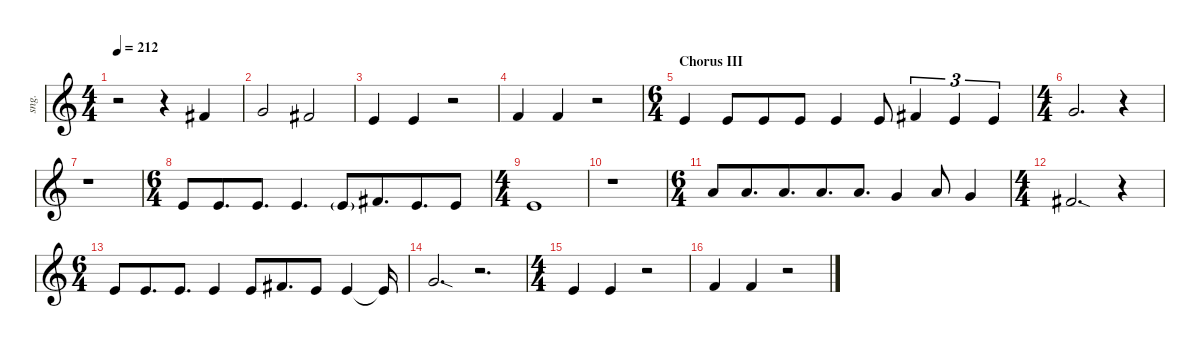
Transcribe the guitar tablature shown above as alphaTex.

\defaultSystemsLayout 4
\hideDynamics
\bracketExtendMode nobrackets
\track ("Vocals" "sng.") {defaultSystemsLayout 4 multiBarRest instrument voiceoohs}
\staff {score}
\tuning (E4 B3 G3 D3 A2 E2)
\ts (4 4)
\tempo 212
\clef g2
\ks c
r.2{dy mf} r.4 7.2{acc #}.4 |
8.2.2 7.2{acc #}.2 |
5.2.4 5.2.4 r.2 |
6.2.4 6.2.4 r.2 |
\ts (6 4)
\beaming (8 6 6)
\section ("" "Chorus III")
5.2.4 5.2.8 5.2.8 5.2.8 5.2.4 5.2.8 7.2{acc #}.4{tu (3 2)} 5.2.4{tu (3 2)} 5.2.4{tu (3 2)} |
\ts (4 4)
\beaming (8 2 2 2 2)
8.2.2{d} r.4 |
r.1 |
\ts (6 4)
\beaming (8 6 6)
5.2.8 5.2.8{d} 5.2.8{d} 5.2.4{d} 5.2{g}.8 7.2{acc #}.8{d} 5.2.8{d} 5.2.8 |
\ts (4 4)
\beaming (8 2 2 2 2)
5.2.1 |
r.1 |
\ts (6 4)
\beaming (8 6 6)
10.2.8 10.2.8{d} 10.2.8{d} 10.2.8{d} 10.2.8{d} 8.2.4 10.2.8 8.2.4 |
\ts (4 4)
\beaming (8 2 2 2 2)
7.2{sod acc #}.2{d} r.4 |
\ts (6 4)
\beaming (8 6 6)
5.2.8 5.2.8{d} 5.2.8{d} 5.2.4 5.2.8 7.2{acc #}.8{d} 5.2.8 5.2.4 5.2{t}.16 |
8.2{sod}.2{d} r.2{d} |
\ts (4 4)
\beaming (8 2 2 2 2)
5.2.4 5.2.4 r.2 |
6.2.4 6.2.4 r.2
